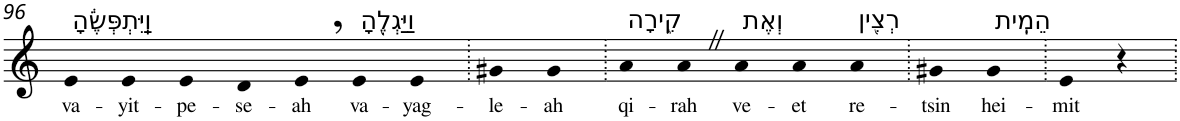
**kern	**text
*part1	*part1
*staff1	*staff1
*I"Piano	*
*I'Pno	*
!!LO:PB:g=z
*clefG2	*
*k[]	*
=96	=96
!LO:TX:a:t=וַֽיִּתְפְּשֶׂ֔הָ	!
!	!LO:LY:b
4e	va-
!	!LO:LY:b
4e	-yit-
!	!LO:LY:b
4e	-pe-
!	!LO:LY:b
4d	-se-
!	!LO:LY:b
4e,	-ah
!LO:TX:a:t=וַיַּגְלֶ֖הָ	!
!	!LO:LY:b
4e	va-
!	!LO:LY:b
4e	-yag-
=97.	=97.
!	!LO:LY:b
4g#X	-le-
!	!LO:LY:b
4g#	-ah
=98.	=98.
!LO:TX:a:t=קִ֑ירָה	!
!	!LO:LY:b
4a	qi-
!	!LO:LY:b
4aZ	-rah
!LO:TX:a:t=וְאֶת	!
!	!LO:LY:b
4a	ve-
!	!LO:LY:b
4a	-et
!LO:TX:a:t=רְצִ֖ין	!
!	!LO:LY:b
4a	re-
=99.	=99.
!	!LO:LY:b
4g#X	-tsin
!LO:TX:a:t=הֵמִֽית	!
!	!LO:LY:b
4g#	hei-
=100.	=100.
!	!LO:LY:b
4e	-mit
4r	.
=.	=.
*-	*-
